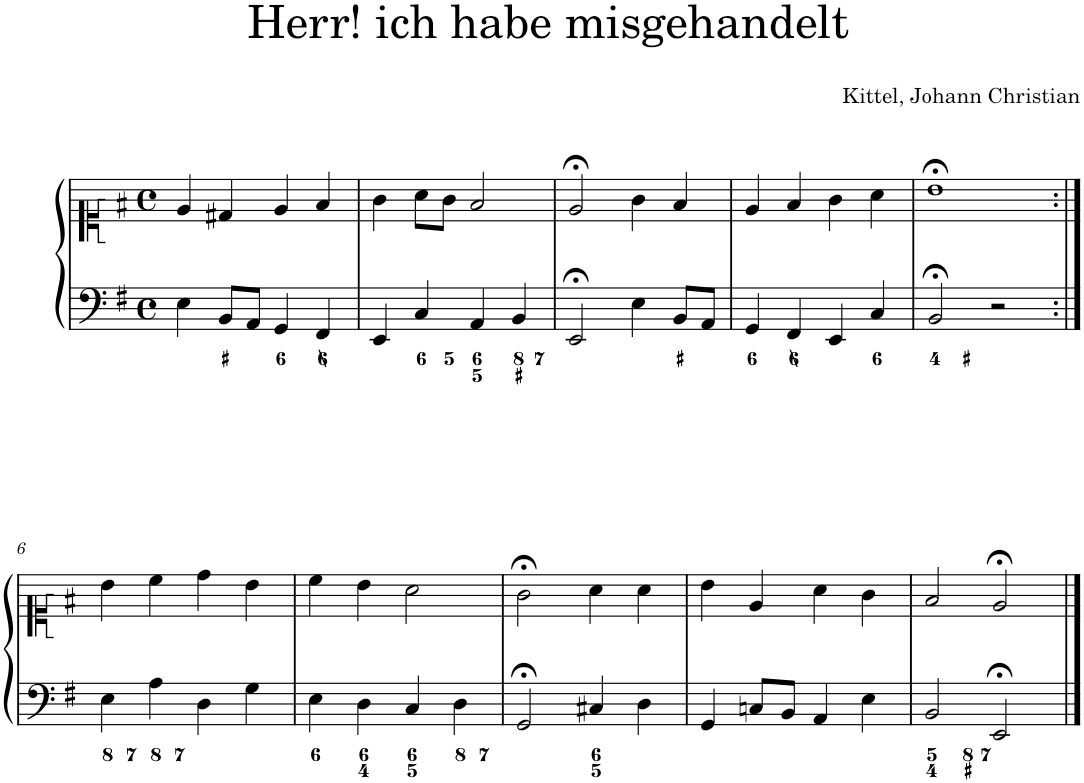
**kern	**kern
*part1	*part1
*staff2	*staff1
*I"Piano	*
*I'Pno.	*
*clefF4	*clefC1
*k[f#]	*k[f#]
*M4/4	*M4/4
*met(c)	*met(c)
=1	=1
4E\	4e/
8BB/L	4d#X/
8AA/J	.
4GG/	4e/
4FF#/	4f#/
=2	=2
4EE/	4g\
4C/	8a\L
.	8g\J
4AA/	2f#/
4BB/	.
=3	=3
2EE;</	2e;</
4E\	4g\
8BB/L	4f#/
8AA/J	.
=4	=4
4GG/	4e/
4FF#/	4f#/
4EE/	4g\
4C/	4a\
=5	=5
2BB;</	1b;<
2r	.
!!LO:LB:g=z
=6:|!	=6:|!
4E\	4b\
4A\	4cc\
4D\	4dd\
4G\	4b\
=7	=7
4E\	4cc\
4D\	4b\
4C/	2a\
4D\	.
=8	=8
2GG;</	2g;<\
4C#X/	4a\
4D\	4a\
=9	=9
4GG/	4b\
8Cn/L	4e/
8BB/J	.
4AA/	4a\
4E\	4g\
=10	=10
2BB/	2f#/
2EE;</	2e;</
==	==
*-	*-
